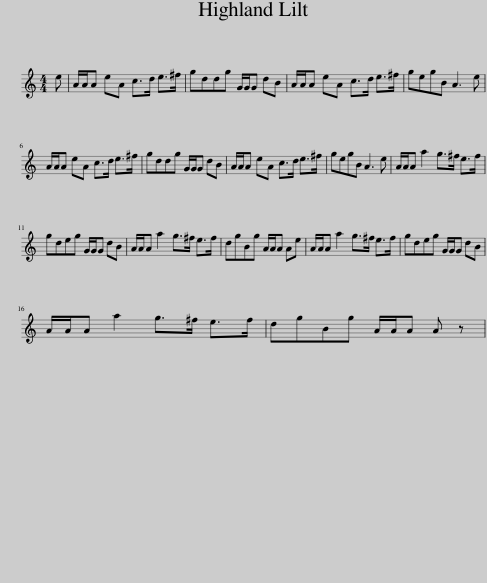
X:1
L:1/8
M:4/4
I:linebreak $
K:C
V:1 treble
V:1
 e | A/A/A eA c>d e>^f | gddg G/G/G dB | A/A/A eA c>d e>^f | gegB A3 e |$ %5
 A/A/A eA c>d e>^f | gddg G/G/G dB | A/A/A eA c>d e>^f | gegB A3 e | A/A/A a2 g>^f e>f |$ %10
 gdeg G/G/G dB | A/A/A a2 g>^f e>f | dgBg A/A/A Ae | A/A/A a2 g>^f e>f | gdeg G/G/G dB |$ %15
 A/A/A a2 g>^f e>f | dgBg A/A/A A z | %17
